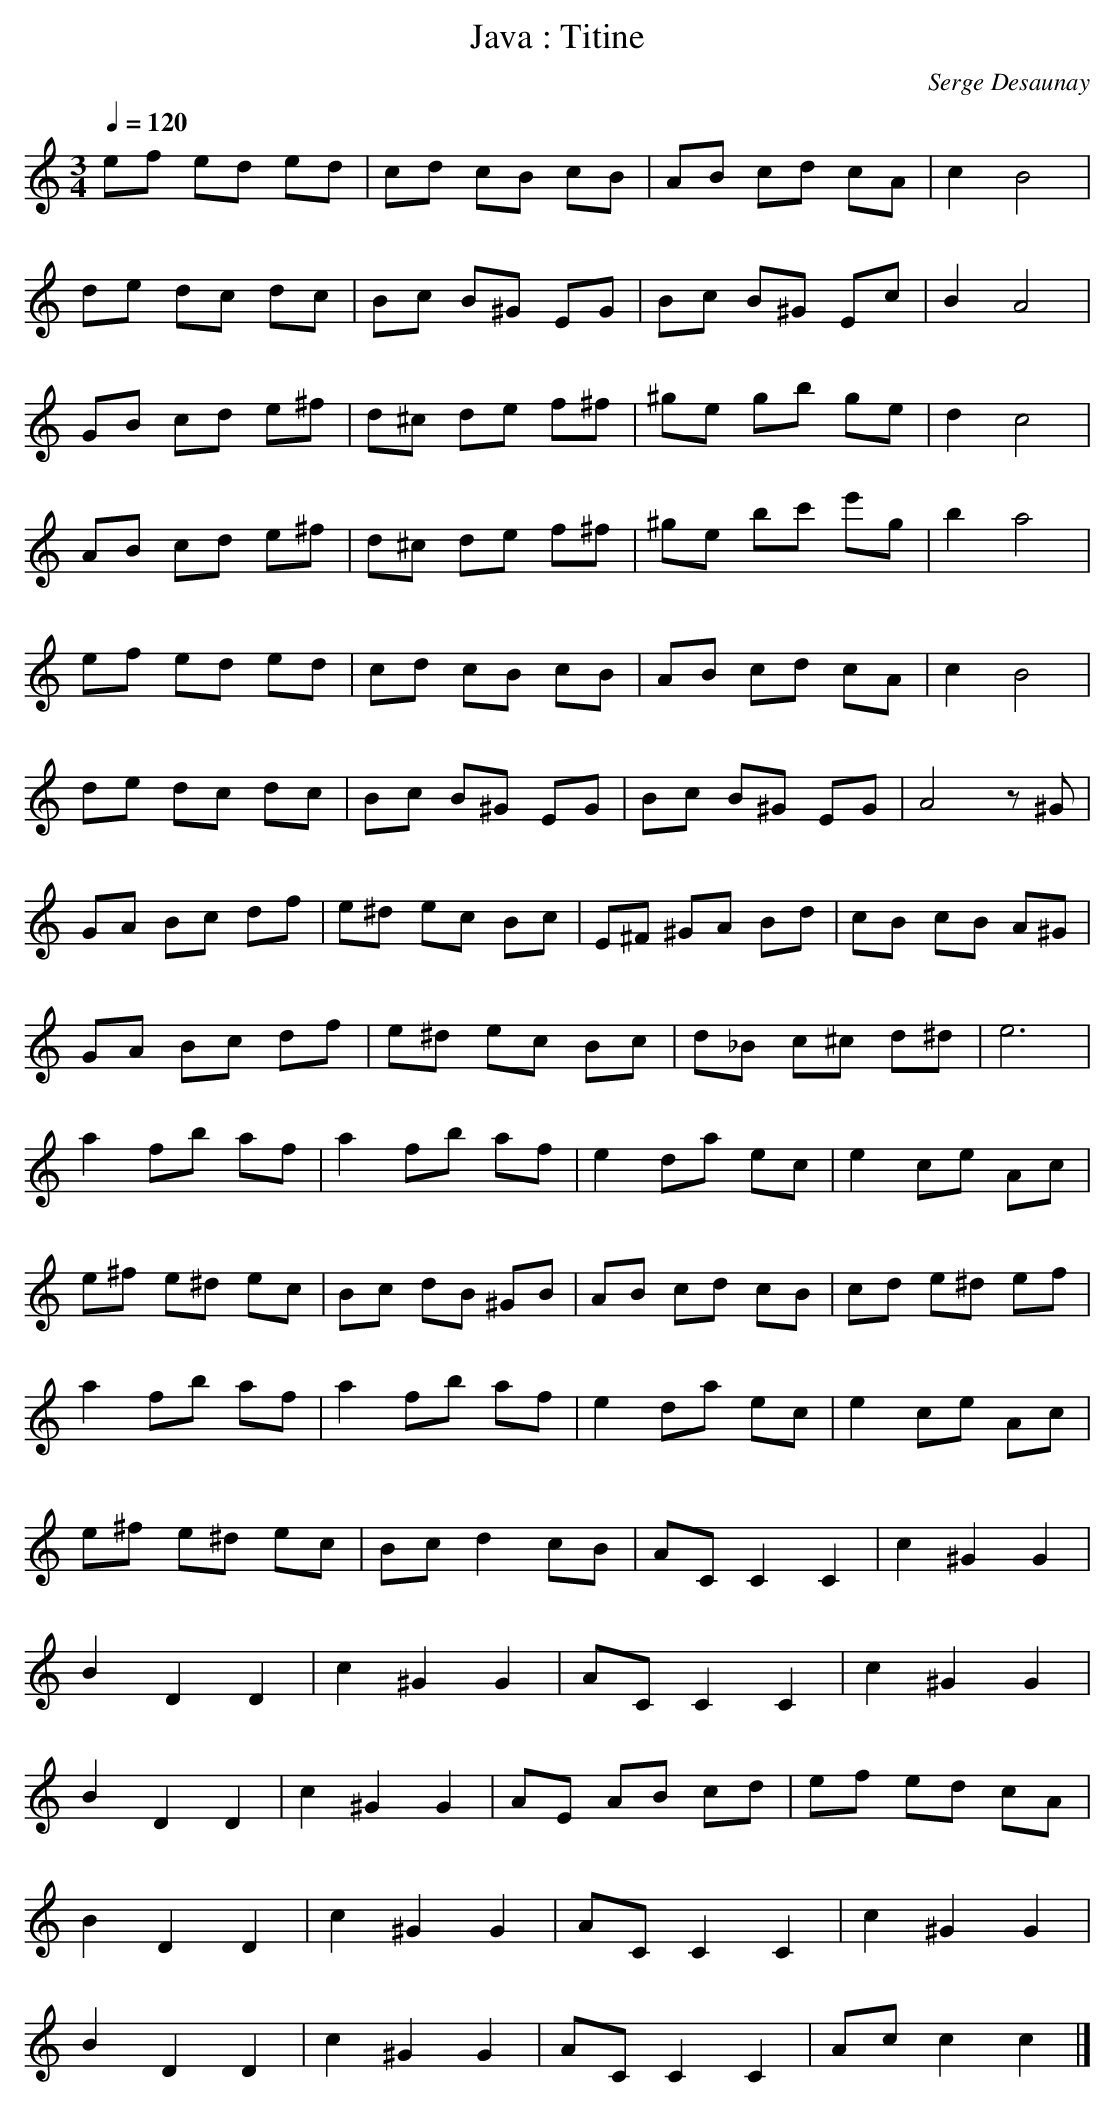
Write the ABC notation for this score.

X:1
T:Java : Titine
C:Serge Desaunay
L:1/8
Q:1/4=120
M:3/4
K:C
ef ed ed | cd cB cB | AB cd cA | c2 B4 |
de dc dc | Bc B^G EG | Bc B^G Ec | B2 A4 |
GB cd e^f | d^c de f^f | ^ge gb ge | d2 c4 |
AB cd e^f | d^c de f^f | ^ge bc' e'g | b2 a4 |
ef ed ed | cd cB cB | AB cd cA | c2 B4 |
de dc dc | Bc B^G EG | Bc B^G EG | A4 z^G |
GA Bc df | e^d ec Bc | E^F ^GA Bd | cB cB A^G |
GA Bc df | e^d ec Bc | d_B c^c d^d | e6 |
a2 fb af | a2 fb af | e2 da ec | e2 ce Ac |
e^f e^d ec | Bc dB ^GB | AB cd cB | cd e^d ef |
a2 fb af | a2 fb af | e2 da ec | e2 ce Ac |
e^f e^d ec | Bc d2 cB | AC C2 C2 | c2 ^G2 G2 |
B2 D2 D2 | c2 ^G2 G2 | AC C2 C2 | c2 ^G2 G2 |
B2 D2 D2 | c2 ^G2 G2 | AE AB cd | ef ed cA |
B2 D2 D2 | c2 ^G2 G2 | AC C2 C2 | c2 ^G2 G2 |
B2 D2 D2 | c2 ^G2 G2 | AC C2 C2 | Ac c2 c2 |]
